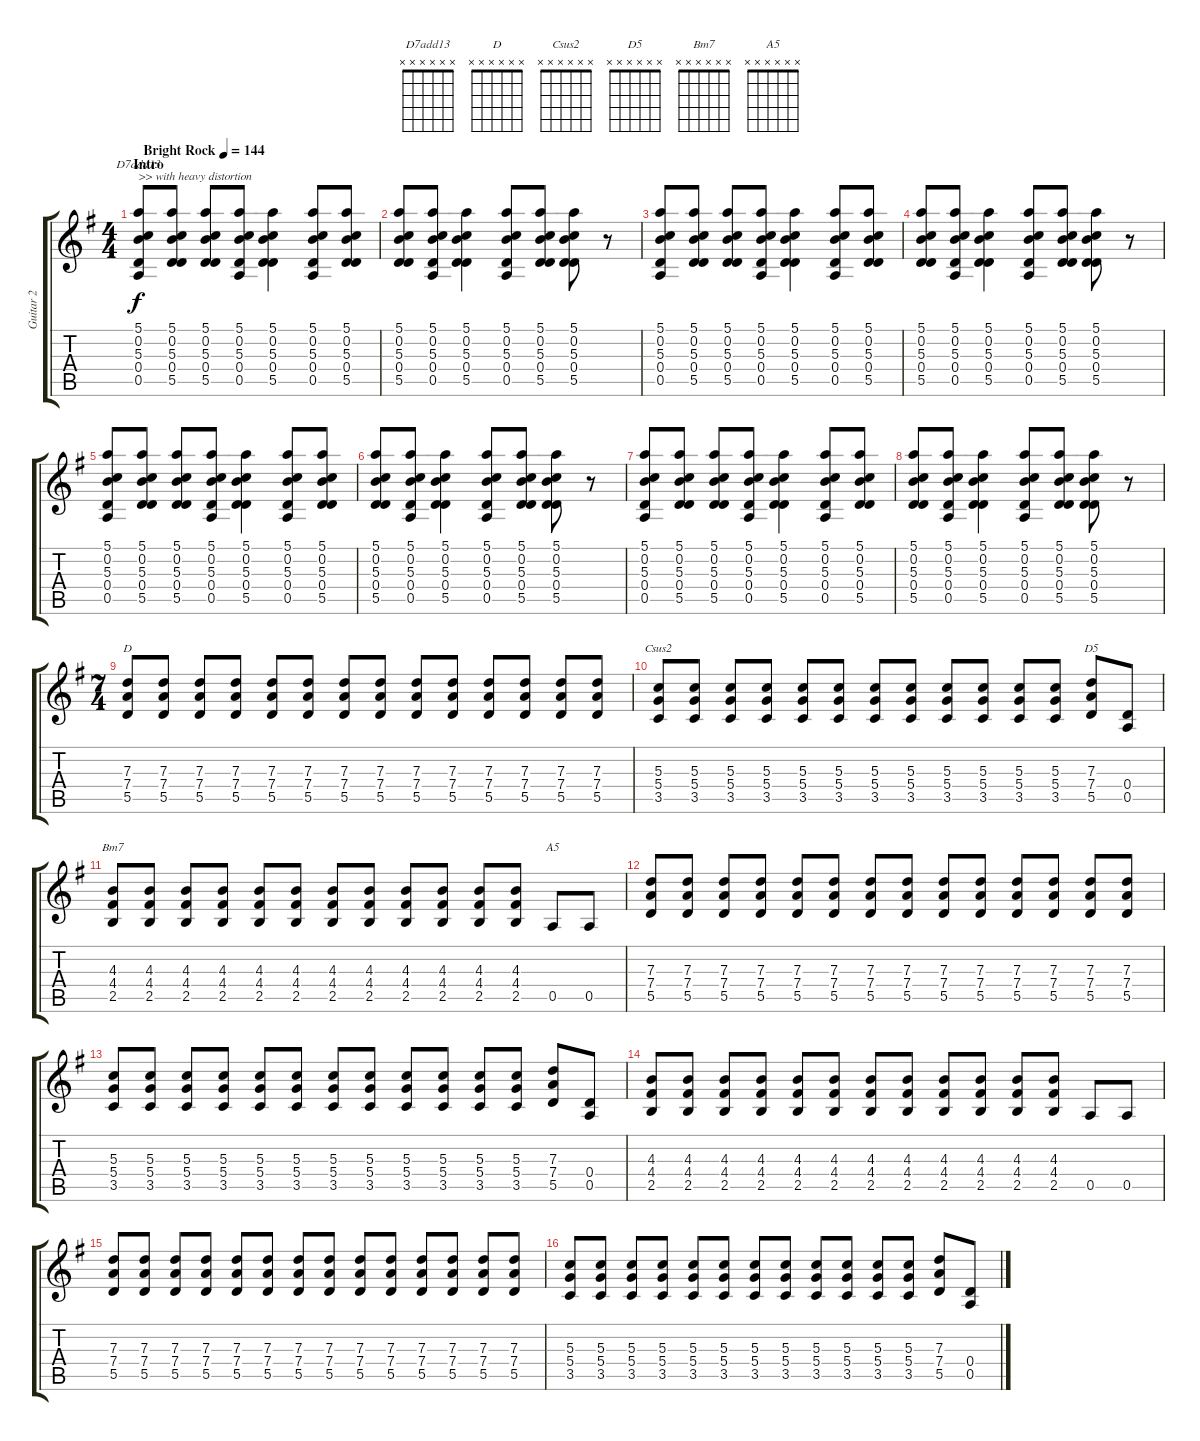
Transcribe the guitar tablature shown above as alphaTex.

\track ("Guitar 2" "Guitar 2") {instrument overdrivenguitar}
\staff {score tabs}
\tuning (E4 B3 G3 D3 A2 E2) {hide}
\chord ("D7add13" x x x x x x)
\chord ("D" x x x x x x)
\chord ("Csus2" x x x x x x)
\chord ("D5" x x x x x x)
\chord ("Bm7" x x x x x x)
\chord ("A5" x x x x x x)
\ts (4 4)
\section ("" "Intro")
\tempo (144 "Bright Rock")
\clef g2
\ks g
(5.1 0.2 5.3 0.4 0.5).8{ch "D7add13" txt ">> with heavy distortion" dy f instrument overdrivenguitar} (5.1 0.2 5.3 0.4 5.5).8 (5.1 0.2 5.3 0.4 5.5).8 (5.1 0.2 5.3 0.4 0.5).8 (5.1 0.2 5.3 0.4 5.5).4 (5.1 0.2 5.3 0.4 0.5).8 (5.1 0.2 5.3 0.4 5.5).8 |
(5.1 0.2 5.3 0.4 5.5).8 (5.1 0.2 5.3 0.4 0.5).8 (5.1 0.2 5.3 0.4 5.5).4 (5.1 0.2 5.3 0.4 0.5).8 (5.1 0.2 5.3 0.4 5.5).8 (5.1 0.2 5.3 0.4 5.5).8 r.8 |
(5.1 0.2 5.3 0.4 0.5).8 (5.1 0.2 5.3 0.4 5.5).8 (5.1 0.2 5.3 0.4 5.5).8 (5.1 0.2 5.3 0.4 0.5).8 (5.1 0.2 5.3 0.4 5.5).4 (5.1 0.2 5.3 0.4 0.5).8 (5.1 0.2 5.3 0.4 5.5).8 |
(5.1 0.2 5.3 0.4 5.5).8 (5.1 0.2 5.3 0.4 0.5).8 (5.1 0.2 5.3 0.4 5.5).4 (5.1 0.2 5.3 0.4 0.5).8 (5.1 0.2 5.3 0.4 5.5).8 (5.1 0.2 5.3 0.4 5.5).8 r.8 |
(5.1 0.2 5.3 0.4 0.5).8 (5.1 0.2 5.3 0.4 5.5).8 (5.1 0.2 5.3 0.4 5.5).8 (5.1 0.2 5.3 0.4 0.5).8 (5.1 0.2 5.3 0.4 5.5).4 (5.1 0.2 5.3 0.4 0.5).8 (5.1 0.2 5.3 0.4 5.5).8 |
(5.1 0.2 5.3 0.4 5.5).8 (5.1 0.2 5.3 0.4 0.5).8 (5.1 0.2 5.3 0.4 5.5).4 (5.1 0.2 5.3 0.4 0.5).8 (5.1 0.2 5.3 0.4 5.5).8 (5.1 0.2 5.3 0.4 5.5).8 r.8 |
(5.1 0.2 5.3 0.4 0.5).8 (5.1 0.2 5.3 0.4 5.5).8 (5.1 0.2 5.3 0.4 5.5).8 (5.1 0.2 5.3 0.4 0.5).8 (5.1 0.2 5.3 0.4 5.5).4 (5.1 0.2 5.3 0.4 0.5).8 (5.1 0.2 5.3 0.4 5.5).8 |
(5.1 0.2 5.3 0.4 5.5).8 (5.1 0.2 5.3 0.4 0.5).8 (5.1 0.2 5.3 0.4 5.5).4 (5.1 0.2 5.3 0.4 0.5).8 (5.1 0.2 5.3 0.4 5.5).8 (5.1 0.2 5.3 0.4 5.5).8 r.8 |
\ts (7 4)
(7.3 7.4 5.5).8{ch "D"} (7.3 7.4 5.5).8 (7.3 7.4 5.5).8 (7.3 7.4 5.5).8 (7.3 7.4 5.5).8 (7.3 7.4 5.5).8 (7.3 7.4 5.5).8 (7.3 7.4 5.5).8 (7.3 7.4 5.5).8 (7.3 7.4 5.5).8 (7.3 7.4 5.5).8 (7.3 7.4 5.5).8 (7.3 7.4 5.5).8 (7.3 7.4 5.5).8 |
(5.3 5.4 3.5).8{ch "Csus2"} (5.3 5.4 3.5).8 (5.3 5.4 3.5).8 (5.3 5.4 3.5).8 (5.3 5.4 3.5).8 (5.3 5.4 3.5).8 (5.3 5.4 3.5).8 (5.3 5.4 3.5).8 (5.3 5.4 3.5).8 (5.3 5.4 3.5).8 (5.3 5.4 3.5).8 (5.3 5.4 3.5).8 (7.3 7.4 5.5).8{ch "D5"} (0.4 0.5).8 |
(4.3 4.4 2.5).8{ch "Bm7"} (4.3 4.4 2.5).8 (4.3 4.4 2.5).8 (4.3 4.4 2.5).8 (4.3 4.4 2.5).8 (4.3 4.4 2.5).8 (4.3 4.4 2.5).8 (4.3 4.4 2.5).8 (4.3 4.4 2.5).8 (4.3 4.4 2.5).8 (4.3 4.4 2.5).8 (4.3 4.4 2.5).8 0.5.8{ch "A5"} 0.5.8 |
(7.3 7.4 5.5).8 (7.3 7.4 5.5).8 (7.3 7.4 5.5).8 (7.3 7.4 5.5).8 (7.3 7.4 5.5).8 (7.3 7.4 5.5).8 (7.3 7.4 5.5).8 (7.3 7.4 5.5).8 (7.3 7.4 5.5).8 (7.3 7.4 5.5).8 (7.3 7.4 5.5).8 (7.3 7.4 5.5).8 (7.3 7.4 5.5).8 (7.3 7.4 5.5).8 |
(5.3 5.4 3.5).8 (5.3 5.4 3.5).8 (5.3 5.4 3.5).8 (5.3 5.4 3.5).8 (5.3 5.4 3.5).8 (5.3 5.4 3.5).8 (5.3 5.4 3.5).8 (5.3 5.4 3.5).8 (5.3 5.4 3.5).8 (5.3 5.4 3.5).8 (5.3 5.4 3.5).8 (5.3 5.4 3.5).8 (7.3 7.4 5.5).8 (0.4 0.5).8 |
(4.3 4.4 2.5).8 (4.3 4.4 2.5).8 (4.3 4.4 2.5).8 (4.3 4.4 2.5).8 (4.3 4.4 2.5).8 (4.3 4.4 2.5).8 (4.3 4.4 2.5).8 (4.3 4.4 2.5).8 (4.3 4.4 2.5).8 (4.3 4.4 2.5).8 (4.3 4.4 2.5).8 (4.3 4.4 2.5).8 0.5.8 0.5.8 |
(7.3 7.4 5.5).8 (7.3 7.4 5.5).8 (7.3 7.4 5.5).8 (7.3 7.4 5.5).8 (7.3 7.4 5.5).8 (7.3 7.4 5.5).8 (7.3 7.4 5.5).8 (7.3 7.4 5.5).8 (7.3 7.4 5.5).8 (7.3 7.4 5.5).8 (7.3 7.4 5.5).8 (7.3 7.4 5.5).8 (7.3 7.4 5.5).8 (7.3 7.4 5.5).8 |
(5.3 5.4 3.5).8 (5.3 5.4 3.5).8 (5.3 5.4 3.5).8 (5.3 5.4 3.5).8 (5.3 5.4 3.5).8 (5.3 5.4 3.5).8 (5.3 5.4 3.5).8 (5.3 5.4 3.5).8 (5.3 5.4 3.5).8 (5.3 5.4 3.5).8 (5.3 5.4 3.5).8 (5.3 5.4 3.5).8 (7.3 7.4 5.5).8 (0.4 0.5).8
